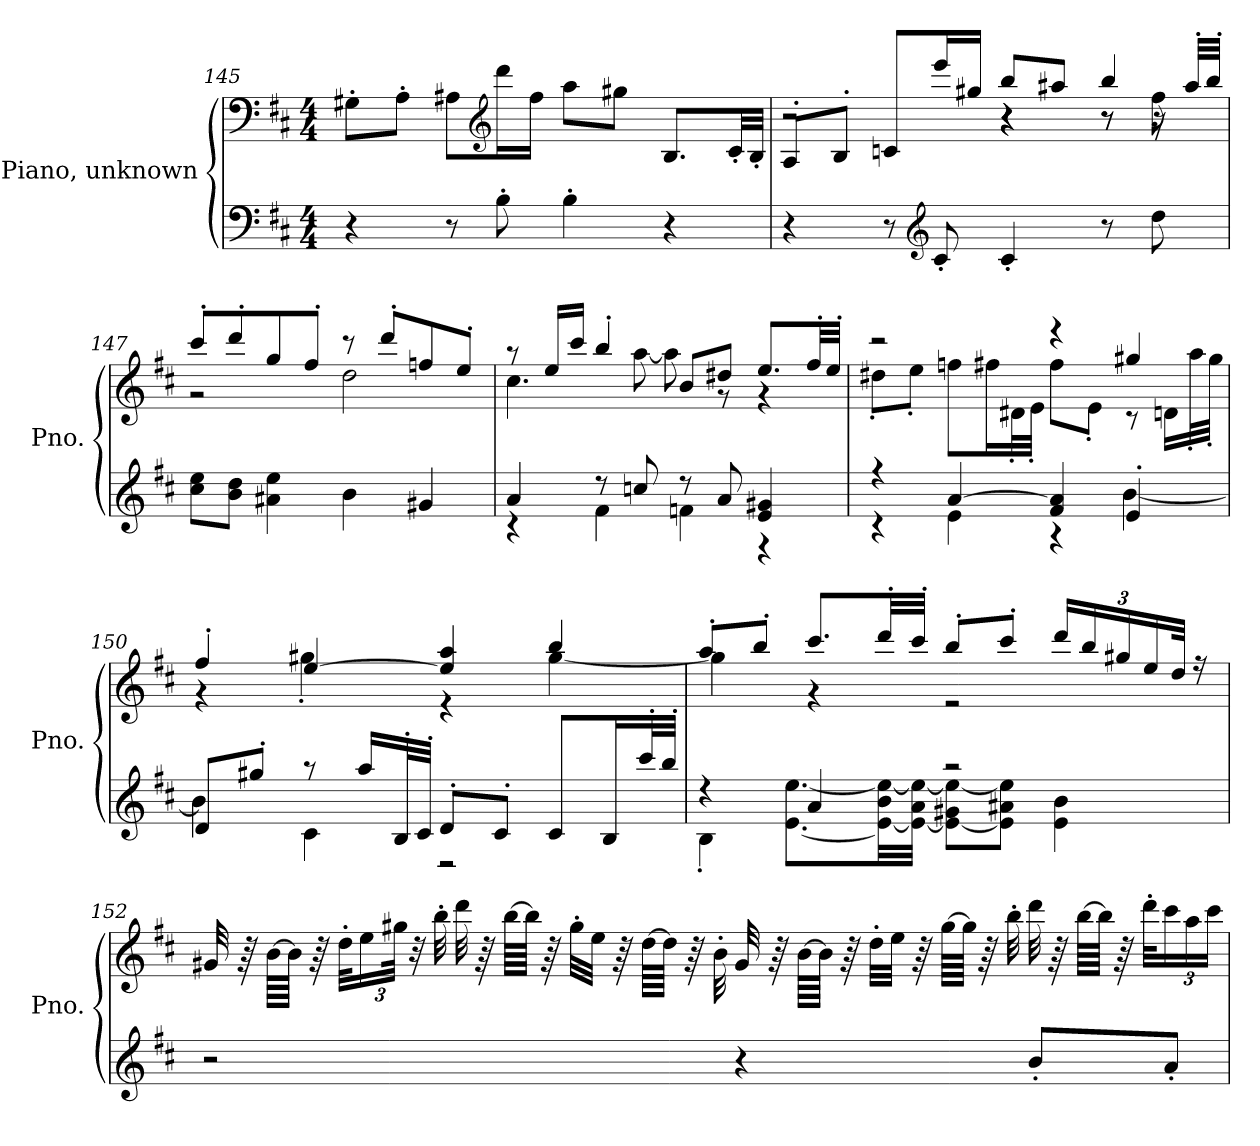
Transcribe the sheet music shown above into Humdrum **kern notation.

**kern	**kern
*part1	*part1
*staff2	*staff1
*I"Piano, unknown	*
*I'Pno.	*
*clefF4	*clefF4
*k[f#c#]	*k[f#c#]
*M4/4	*M4/4
=145	=145
4r	8G#X'\L
.	8A'\J
8r	8A#X\L
*	*clefG2
8B'\	16ddd\L
.	16ff#\JJ
4B'\	8aa\L
.	8gg#X\J
4r	8.B/L
.	32c#'/LL
.	32B'/JJJ
!!LO:LB:g=z
=146	=146
*	*^
*	*	*^
4r	2r	2r	8A'/L
.	.	.	8B'/J
8r	.	.	8cn/L
*clefG2	*	*	*
8c#'/	.	.	16eee/L
.	.	.	16gg#X/JJ
4c#'/	4r	4r	8bb/L
.	.	.	8aa#X/J
8r	4bb/	8r	8r
8dd\	.	8ff#\	16r
.	.	.	32aa#'/LLL
.	.	.	32bb'/JJJ
*	*	*v	*v
=147	=147	=147
8cc#\ 8ee\L	8ccc#'/L	2r
8b\ 8dd\J	8ddd'/	.
4a#X\ 4ee\	8gg/	.
.	8ff#'/J	.
4b\	8r	2dd\
.	8ddd'/L	.
4g#X/	8ffn/	.
.	8ee'/J	.
=148	=148	=148
*^	*	*
4a/	4r	8r	4.cc#\
.	.	16ee/LL	.
.	.	16ccc#/JJ	.
8r	4f#\	4bb'/	.
8ccn/	.	.	[8aa\
8r	4fn\	8b/L	8aa\]
8a/	.	8dd#X/J	8r
4e/ 4g#X/	4r	8.ee/L	4r
.	.	32ff#'/LL	.
.	.	32ee'/JJJ	.
!!LO:PB:g=z	!!
=149	=149	=149	=149
4r	4r	2r	8dd#X'\L
.	.	.	8ee'\J
[4a/	4e\	.	8ffn\L
.	.	.	16ff#X\L
.	.	.	32d#X'\L
.	.	.	32e'\JJJ
4f#/ 4a/]	4r	4r	8ff#\L
.	.	.	8e'\J
4e'/	[4b\	4gg#X/	8r
.	.	.	16dn\LL
.	.	.	32aa'\L
.	.	.	32gg#'\JJJ
=150	=150	=150	=150
8d/L	4b\]	4ff#'/	4r
8gg#X'/J	.	.	.
8r	4c#\	[4ee/	4gg#X'\
16aa/LL	.	.	.
32B'/L	.	.	.
32c#'/JJJ	.	.	.
8d'/L	2r	4ee/] 4aa/	4r
8c#'/J	.	.	.
8c#/L	.	4bb/	[4gg#\
16B/L	.	.	.
32ccc#'/L	.	.	.
32bb'/JJJ	.	.	.
!!LO:LB:g=z	!!
=151	=151	=151	=151
4r	4B'\	8aa'/L	4gg#\]
.	.	8bb'/J	.
4a/	[8.e\ [8.ee\L	8.ccc#/L	4r
.	32e\_ 32b\ 32ee\_LL	32ddd'/LL	.
.	32e\_ 32a\ 32ee\_JJJ	32ccc#'/JJJ	.
2r	8e\_ 8g#X\ 8ee\_L	8bb'/L	2r
.	8e\] 8a#X\ 8ee\]J	8ccc#'/J	.
*	*	*Xbrackettup	*
.	4e\ 4b\	24ddd/LL	.
.	.	24bb/	.
.	.	24gg#X/	.
.	.	24ee/	.
.	.	48dd/JJk	.
.	.	16r	.
*v	*v	*	*
*	*v	*v
!!LO:LB:g=z
=152	=152
2r	32g#X/
.	64r
.	[64b\LLLL
.	64b\JJJJ]
.	64r
.	32dd'\KLL
.	24ee\
.	48gg#X\JJk
.	32r
.	32bb'\
.	32ddd\
.	64r
.	[64bb\LLLL
.	64bb\JJJJ]
.	64r
.	32gg#'\LLL
.	32ee\JJJ
.	64r
.	[64dd\LLLL
.	64dd\JJJJ]
.	64r
.	32b'\
4r	32g#/
.	64r
.	[64b\LLLL
.	64b\JJJJ]
.	64r
.	32dd'\LLL
.	32ee\JJJ
.	64r
.	[64gg#\LLLL
.	64gg#\JJJJ]
.	64r
.	32bb'\
8b'/L	32ddd\
.	64r
.	[64bb\LLLL
.	64bb\JJJJ]
.	64r
.	32ddd'\KLL
8a'/J	24ccc#\
.	24aa\
.	24ccc#\JJ
=	=
*-	*-
